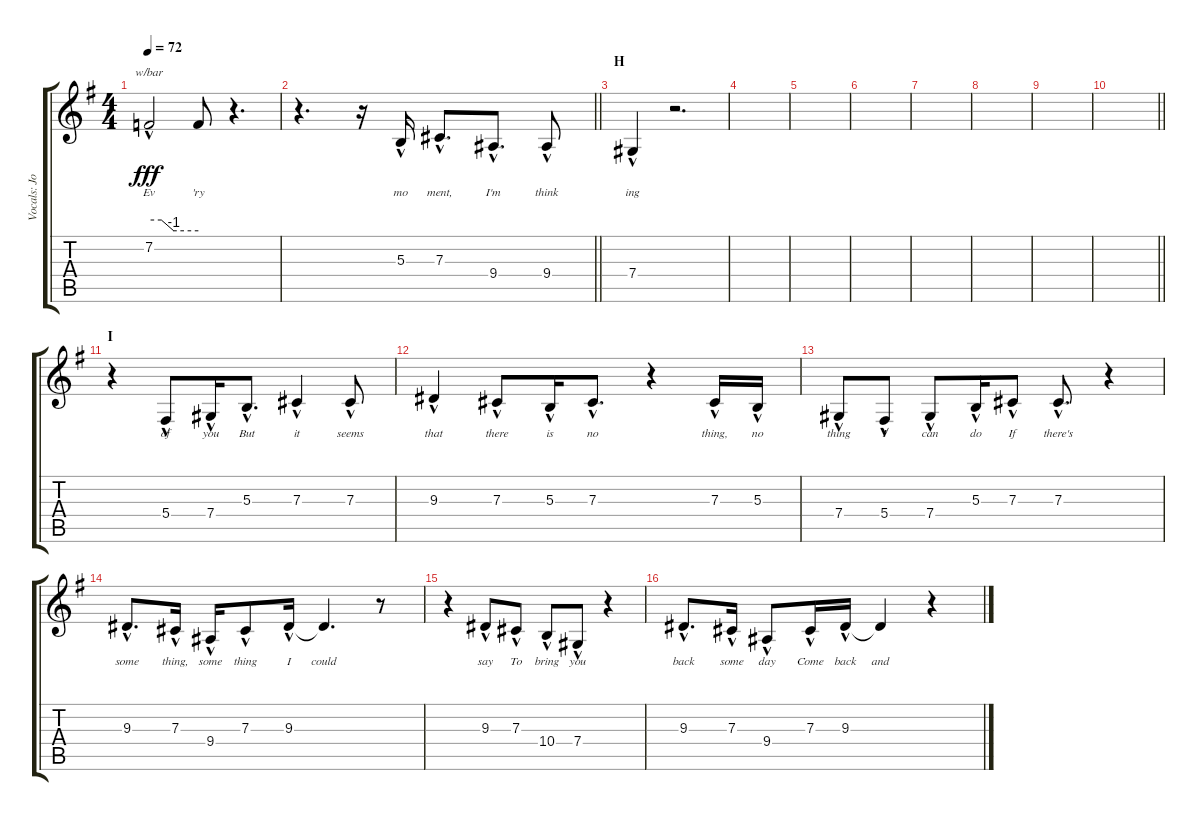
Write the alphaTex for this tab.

\track ("Vocals: Johnny" "Vocals: Jo") {instrument lead2sawtooth}
\staff {score tabs}
\tuning (Eb4 Bb3 Gb3 Db3 Ab2 Eb2) {hide}
\ts (4 4)
\tempo 72
\clef g2
\ks g
7.2{hac}.2{tbe (custom default 0 0 15 0 30 -4 60 -4) lyrics (0 "Ev") lyrics (1 "") lyrics (2 "") lyrics (3 "") lyrics (4 "") dy fff} 7.2{t}.8{lyrics (0 "'ry") lyrics (1 "") lyrics (2 "") lyrics (3 "") lyrics (4 "")} r.4{d} |
\barLineRight lightlight
r.4{d} r.16 5.3{hac}.16{lyrics (0 "mo") lyrics (1 "") lyrics (2 "") lyrics (3 "") lyrics (4 "")} 7.3{hac}.8{d lyrics (0 "ment,") lyrics (1 "") lyrics (2 "") lyrics (3 "") lyrics (4 "")} 9.4{hac}.8{d lyrics (0 "I'm") lyrics (1 "") lyrics (2 "") lyrics (3 "") lyrics (4 "")} 9.4{hac}.8{lyrics (0 "think") lyrics (1 "") lyrics (2 "") lyrics (3 "") lyrics (4 "")} |
\section ("" "H")
7.4{hac}.4{lyrics (0 "ing") lyrics (1 "") lyrics (2 "") lyrics (3 "") lyrics (4 "")} r.2{d} |
|
|
|
|
|
|
\barLineRight lightlight
|
\section ("" "I")
r.4 5.4{hac}.8{lyrics (0 "of") lyrics (1 "") lyrics (2 "") lyrics (3 "") lyrics (4 "")} 7.4{hac}.16{lyrics (0 "you") lyrics (1 "") lyrics (2 "") lyrics (3 "") lyrics (4 "")} 5.3{hac}.8{d lyrics (0 "But") lyrics (1 "") lyrics (2 "") lyrics (3 "") lyrics (4 "")} 7.3{hac}.4{lyrics (0 "it") lyrics (1 "") lyrics (2 "") lyrics (3 "") lyrics (4 "")} 7.3{hac}.8{lyrics (0 "seems") lyrics (1 "") lyrics (2 "") lyrics (3 "") lyrics (4 "")} |
9.3{hac}.4{lyrics (0 "that") lyrics (1 "") lyrics (2 "") lyrics (3 "") lyrics (4 "")} 7.3{hac}.8{lyrics (0 "there") lyrics (1 "") lyrics (2 "") lyrics (3 "") lyrics (4 "")} 5.3{hac}.16{lyrics (0 "is") lyrics (1 "") lyrics (2 "") lyrics (3 "") lyrics (4 "")} 7.3{hac}.8{d lyrics (0 "no") lyrics (1 "") lyrics (2 "") lyrics (3 "") lyrics (4 "")} r.4 7.3{hac}.16{lyrics (0 "thing,") lyrics (1 "") lyrics (2 "") lyrics (3 "") lyrics (4 "")} 5.3{hac}.16{lyrics (0 "no") lyrics (1 "") lyrics (2 "") lyrics (3 "") lyrics (4 "")} |
7.4{hac}.8{lyrics (0 "thing") lyrics (1 "") lyrics (2 "") lyrics (3 "") lyrics (4 "")} 5.4{hac}.8{lyrics (0 "I") lyrics (1 "") lyrics (2 "") lyrics (3 "") lyrics (4 "")} 7.4{hac}.8{lyrics (0 "can") lyrics (1 "") lyrics (2 "") lyrics (3 "") lyrics (4 "")} 5.3{hac}.16{lyrics (0 "do") lyrics (1 "") lyrics (2 "") lyrics (3 "") lyrics (4 "")} 7.3{hac}.8{lyrics (0 "If") lyrics (1 "") lyrics (2 "") lyrics (3 "") lyrics (4 "")} 7.3{hac}.8{d lyrics (0 "there's") lyrics (1 "") lyrics (2 "") lyrics (3 "") lyrics (4 "")} r.4 |
9.3{hac}.8{d lyrics (0 "some") lyrics (1 "") lyrics (2 "") lyrics (3 "") lyrics (4 "")} 7.3{hac}.16{lyrics (0 "thing,") lyrics (1 "") lyrics (2 "") lyrics (3 "") lyrics (4 "")} 9.4{hac}.16{lyrics (0 "some") lyrics (1 "") lyrics (2 "") lyrics (3 "") lyrics (4 "")} 7.3{hac}.8{lyrics (0 "thing") lyrics (1 "") lyrics (2 "") lyrics (3 "") lyrics (4 "")} 9.3{hac}.16{lyrics (0 "I") lyrics (1 "") lyrics (2 "") lyrics (3 "") lyrics (4 "")} 9.3{t}.4{d lyrics (0 "could") lyrics (1 "") lyrics (2 "") lyrics (3 "") lyrics (4 "")} r.8 |
r.4 9.3{hac}.8{lyrics (0 "say") lyrics (1 "") lyrics (2 "") lyrics (3 "") lyrics (4 "")} 7.3{hac}.8{lyrics (0 "To") lyrics (1 "") lyrics (2 "") lyrics (3 "") lyrics (4 "")} 10.4{hac}.8{lyrics (0 "bring") lyrics (1 "") lyrics (2 "") lyrics (3 "") lyrics (4 "")} 7.4{hac}.8{lyrics (0 "you") lyrics (1 "") lyrics (2 "") lyrics (3 "") lyrics (4 "")} r.4 |
9.3{hac}.8{d lyrics (0 "back") lyrics (1 "") lyrics (2 "") lyrics (3 "") lyrics (4 "")} 7.3{hac}.16{lyrics (0 "some") lyrics (1 "") lyrics (2 "") lyrics (3 "") lyrics (4 "")} 9.4{hac}.8{lyrics (0 "day") lyrics (1 "") lyrics (2 "") lyrics (3 "") lyrics (4 "")} 7.3{hac}.16{lyrics (0 "Come") lyrics (1 "") lyrics (2 "") lyrics (3 "") lyrics (4 "")} 9.3{hac}.16{lyrics (0 "back") lyrics (1 "") lyrics (2 "") lyrics (3 "") lyrics (4 "")} 9.3{t}.4{lyrics (0 "and") lyrics (1 "") lyrics (2 "") lyrics (3 "") lyrics (4 "")} r.4
